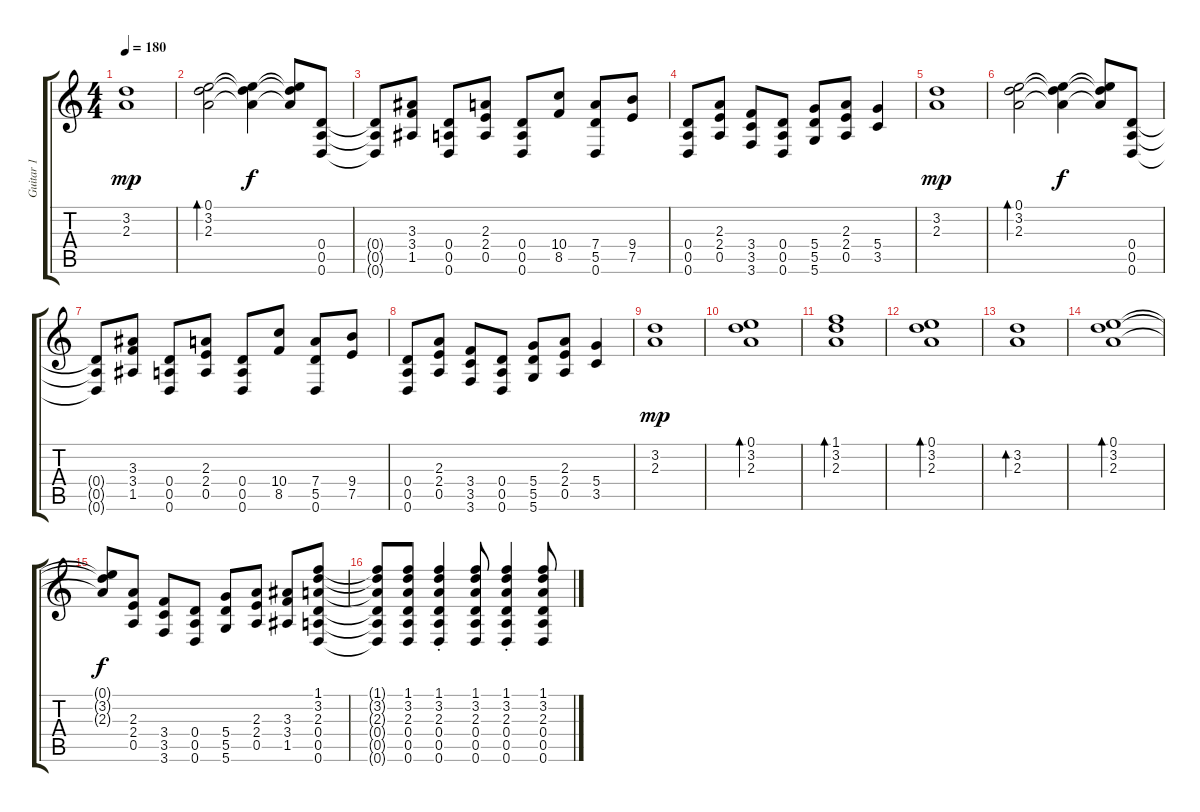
\track ("Guitar 1" "Guitar 1") {instrument distortionguitar}
\staff {score tabs}
\tuning (E4 B3 G3 D3 A2 D2) {hide}
\ts (4 4)
\tempo 180
\clef g2
\ks c
(3.2 2.3).1{dy mp} |
(0.1 3.2 2.3).2{bd 120} (0.1{t} 3.2{t} 2.3{t}).4{dy f} (0.1{t} 3.2{t} 2.3{t}).8 (0.4 0.5 0.6).8 |
(0.4{t} 0.5{t} 0.6{t}).8 (3.3 3.4 1.5).8 (0.4 0.5 0.6).8 (2.3 2.4 0.5).8 (0.4 0.5 0.6).8 (10.4 8.5).8 (7.4 5.5 0.6).8 (9.4 7.5).8 |
(0.4 0.5 0.6).8 (2.3 2.4 0.5).8 (3.4 3.5 3.6).8 (0.4 0.5 0.6).8 (5.4 5.5 5.6).8 (2.3 2.4 0.5).8 (5.4 3.5).4 |
(3.2 2.3).1{dy mp} |
(0.1 3.2 2.3).2{bd 120} (0.1{t} 3.2{t} 2.3{t}).4{dy f} (0.1{t} 3.2{t} 2.3{t}).8 (0.4 0.5 0.6).8 |
(0.4{t} 0.5{t} 0.6{t}).8 (3.3 3.4 1.5).8 (0.4 0.5 0.6).8 (2.3 2.4 0.5).8 (0.4 0.5 0.6).8 (10.4 8.5).8 (7.4 5.5 0.6).8 (9.4 7.5).8 |
(0.4 0.5 0.6).8 (2.3 2.4 0.5).8 (3.4 3.5 3.6).8 (0.4 0.5 0.6).8 (5.4 5.5 5.6).8 (2.3 2.4 0.5).8 (5.4 3.5).4 |
(3.2 2.3).1{dy mp} |
(0.1 3.2 2.3).1{bd 120} |
(1.1 3.2 2.3).1{bd 120} |
(0.1 3.2 2.3).1{bd 120} |
(3.2 2.3).1{bd 120} |
(0.1 3.2 2.3).1{bd 120} |
(0.1{t} 3.2{t} 2.3{t}).8{dy f} (2.3 2.4 0.5).8 (3.4 3.5 3.6).8 (0.4 0.5 0.6).8 (5.4 5.5 5.6).8 (2.3 2.4 0.5).8 (3.3 3.4 1.5).8 (1.1 3.2 2.3 0.4 0.5 0.6).8 |
(1.1{t} 3.2{t} 2.3{t} 0.4{t} 0.5{t} 0.6{t}).8 (1.1 3.2 2.3 0.4 0.5 0.6).8 (1.1{st} 3.2{st} 2.3{st} 0.4{st} 0.5{st} 0.6{st}).4 (1.1 3.2 2.3 0.4 0.5 0.6).8 (1.1{st} 3.2{st} 2.3{st} 0.4{st} 0.5{st} 0.6{st}).4 (1.1 3.2 2.3 0.4 0.5 0.6).8
